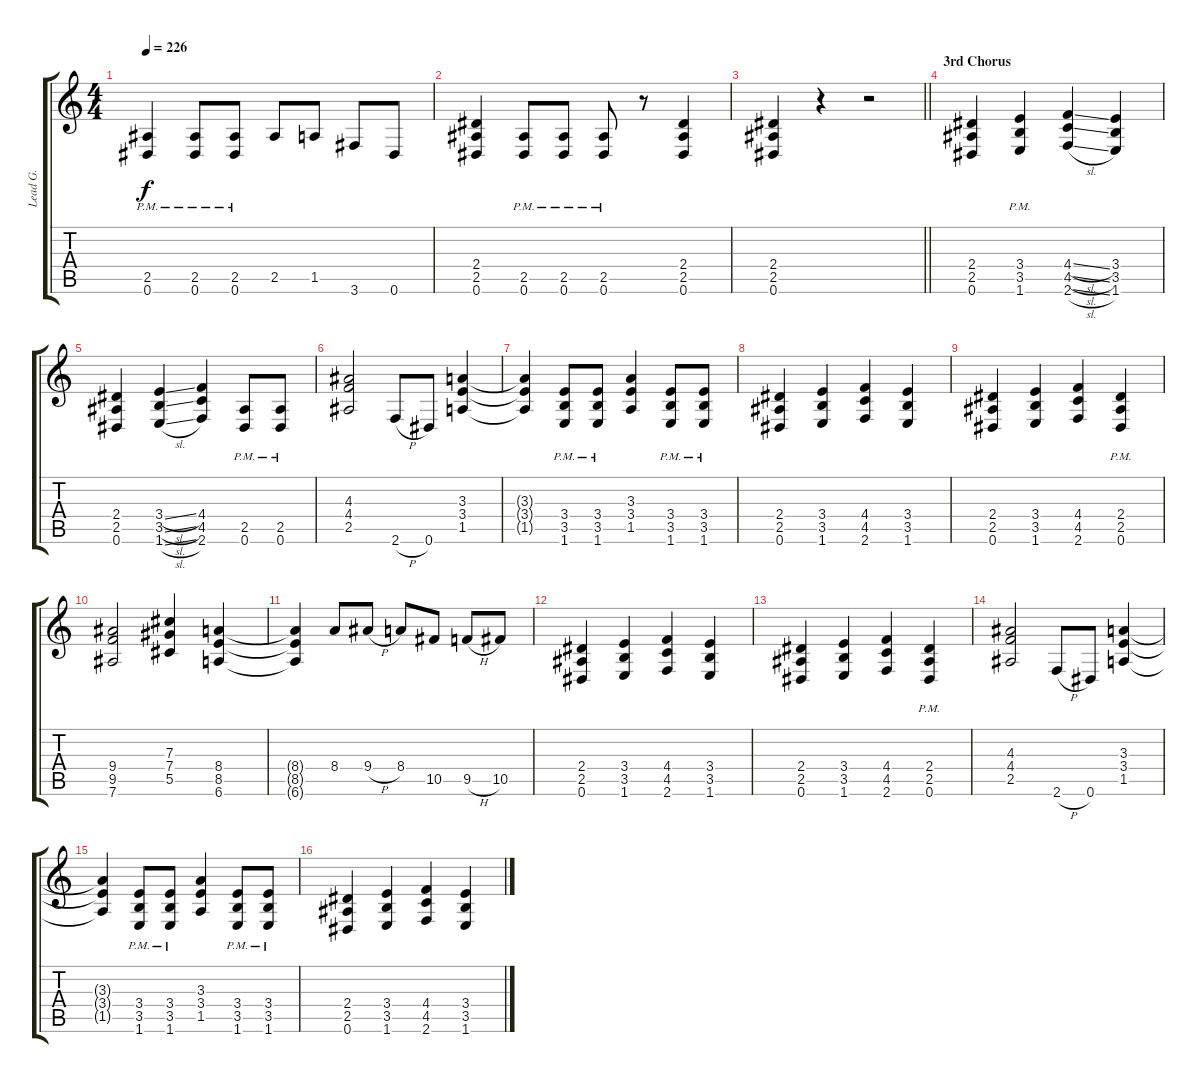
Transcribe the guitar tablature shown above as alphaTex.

\track ("Lead G." "Lead G.") {instrument distortionguitar}
\staff {score tabs}
\tuning (Eb4 Bb3 Gb3 Db3 Ab2 Eb2) {hide}
\ts (4 4)
\tempo 226
\clef g2
\ks c
(2.5{pm} 0.6{pm}).4{dy f} (2.5{pm} 0.6{pm}).8 (2.5{pm} 0.6{pm}).8 2.5.8 1.5.8 3.6.8 0.6.8 |
(2.4 2.5 0.6).4 (2.5{pm} 0.6{pm}).8 (2.5{pm} 0.6{pm}).8 (2.5{pm} 0.6{pm}).8 r.8 (2.4 2.5 0.6).4 |
\barLineRight lightlight
(2.4 2.5 0.6).4 r.4 r.2 |
\section ("" "3rd Chorus")
(2.4 2.5 0.6).4 (3.4{pm} 3.5{pm} 1.6{pm}).4 (4.4{sl} 4.5{sl} 2.6{sl}).4 (3.4 3.5 1.6).4 |
(2.4 2.5 0.6).4 (3.4{sl} 3.5{sl} 1.6{sl}).4 (4.4 4.5 2.6).4 (2.5{pm} 0.6{pm}).8 (2.5{pm} 0.6{pm}).8 |
(4.3 4.4 2.5).2 2.6{h}.8 0.6.8 (3.3 3.4 1.5).4 |
(3.3{t} 3.4{t} 1.5{t}).4 (3.4{pm} 3.5{pm} 1.6{pm}).8 (3.4{pm} 3.5{pm} 1.6{pm}).8 (3.3 3.4 1.5).4 (3.4{pm} 3.5{pm} 1.6{pm}).8 (3.4{pm} 3.5{pm} 1.6{pm}).8 |
(2.4 2.5 0.6).4 (3.4 3.5 1.6).4 (4.4 4.5 2.6).4 (3.4 3.5 1.6).4 |
(2.4 2.5 0.6).4 (3.4 3.5 1.6).4 (4.4 4.5 2.6).4 (2.4{pm} 2.5{pm} 0.6{pm}).4 |
(9.4 9.5 7.6).2 (7.3 7.4 5.5).4 (8.4 8.5 6.6).4 |
(8.4{t} 8.5{t} 6.6{t}).4 8.4.8 9.4{h}.8 8.4.8 10.5.8 9.5{h}.8 10.5.8 |
(2.4 2.5 0.6).4 (3.4 3.5 1.6).4 (4.4 4.5 2.6).4 (3.4 3.5 1.6).4 |
(2.4 2.5 0.6).4 (3.4 3.5 1.6).4 (4.4 4.5 2.6).4 (2.4{pm} 2.5{pm} 0.6{pm}).4 |
(4.3 4.4 2.5).2 2.6{h}.8 0.6.8 (3.3 3.4 1.5).4 |
(3.3{t} 3.4{t} 1.5{t}).4 (3.4{pm} 3.5{pm} 1.6{pm}).8 (3.4{pm} 3.5{pm} 1.6{pm}).8 (3.3 3.4 1.5).4 (3.4{pm} 3.5{pm} 1.6{pm}).8 (3.4{pm} 3.5{pm} 1.6{pm}).8 |
(2.4 2.5 0.6).4 (3.4 3.5 1.6).4 (4.4 4.5 2.6).4 (3.4 3.5 1.6).4
